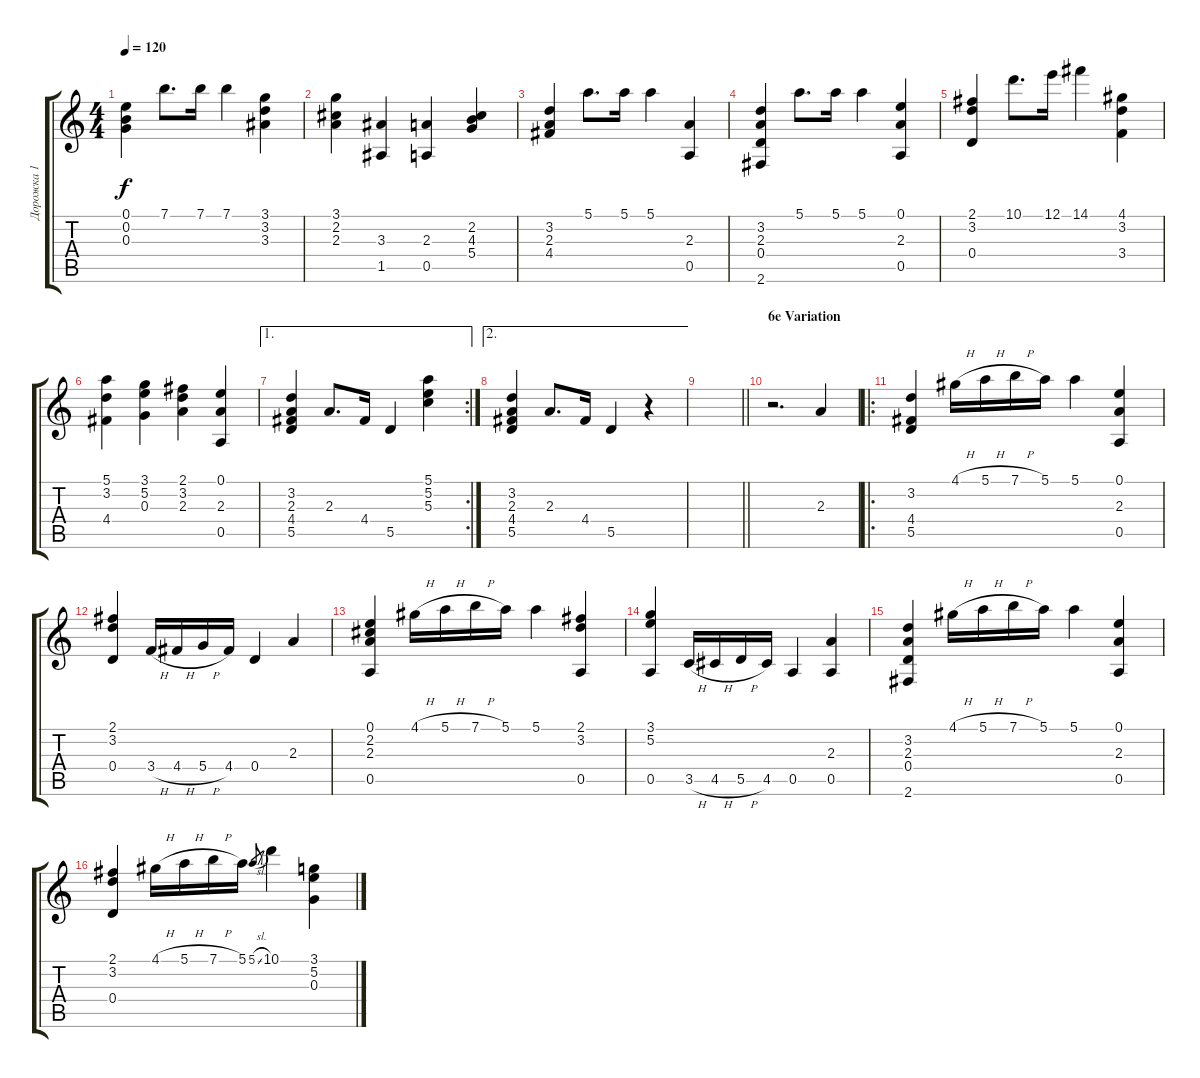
\track ("Дорожка 1" "Дорожка 1") {instrument acousticguitarnylon}
\staff {score tabs}
\tuning (E4 B3 G3 D3 A2 E2) {hide}
\ts (4 4)
\tempo 120
\clef g2
\ks c
(0.1 0.2 0.3).4{dy f} 7.1.8{d} 7.1.16 7.1.4 (3.1 3.2 3.3).4 |
(3.1 2.2 2.3).4 (3.3 1.5).4 (2.3 0.5).4 (2.2 4.3 5.4).4 |
(3.2 2.3 4.4).4 5.1.8{d} 5.1.16 5.1.4 (2.3 0.5).4 |
(3.2 2.3 0.4 2.6).4 5.1.8{d} 5.1.16 5.1.4 (0.1 2.3 0.5).4 |
(2.1 3.2 0.4).4 10.1.8{d} 12.1.16 14.1.4 (4.1 3.2 3.4).4 |
(5.1 3.2 4.4).4 (3.1 5.2 0.3).4 (2.1 3.2 2.3).4 (0.1 2.3 0.5).4 |
\ae 1
\rc 2
(3.2 2.3 4.4 5.5).4 2.3.8{d} 4.4.16 5.5.4 (5.1 5.2 5.3).4 |
\ae 2
(3.2 2.3 4.4 5.5).4 2.3.8{d} 4.4.16 5.5.4 r.4 |
\barLineRight lightlight
|
\section ("" "6e Variation")
r.2{d} 2.3.4 |
\ro
(3.2 4.4 5.5).4 4.1{h}.16 5.1{h}.16 7.1{h}.16 5.1.16 5.1.4 (0.1 2.3 0.5).4 |
(2.1 3.2 0.4).4 3.4{h}.16 4.4{h}.16 5.4{h}.16 4.4.16 0.4.4 2.3.4 |
(0.1 2.2 2.3 0.5).4 4.1{h}.16 5.1{h}.16 7.1{h}.16 5.1.16 5.1.4 (2.1 3.2 0.5).4 |
(3.1 5.2 0.5).4 3.5{h}.16 4.5{h}.16 5.5{h}.16 4.5.16 0.5.4 (2.3 0.5).4 |
(3.2 2.3 0.4 2.6).4 4.1{h}.16 5.1{h}.16 7.1{h}.16 5.1.16 5.1.4 (0.1 2.3 0.5).4 |
(2.1 3.2 0.4).4 4.1{h}.16 5.1{h}.16 7.1{h}.16 5.1.16 5.1{sl}.8{gr} 10.1.4 (3.1 5.2 0.3).4
